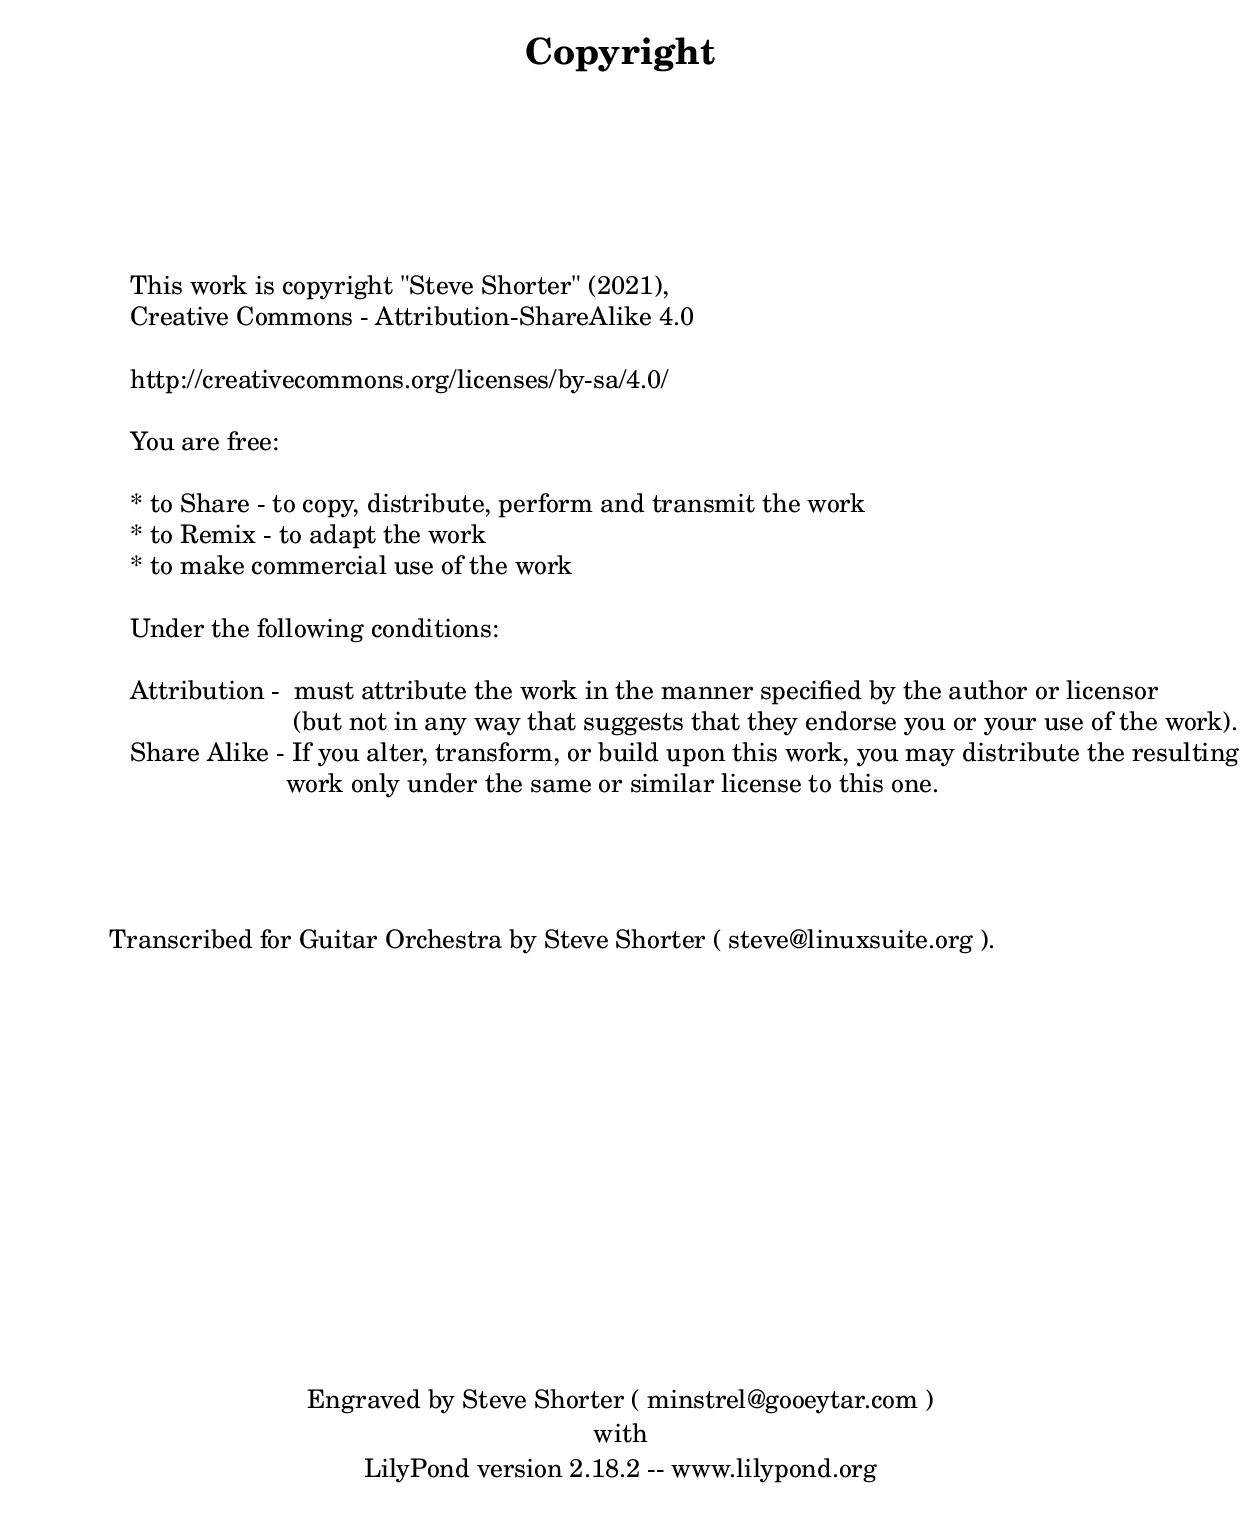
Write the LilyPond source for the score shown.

\version "2.18.2"

\bookpart {

    \paper { print-page-number = ##t }

    \header { title = "Copyright" }

    \tocItem \markup { Copyright }

    \markup { \column { 
	" "
	" "
	" "
	\fontsize #1 {
	" "
	" "
	" "
	" "
	"          This work is copyright \"Steve Shorter\" (2021),"
        "          Creative Commons - Attribution-ShareAlike 4.0 "
	" "
	"          http://creativecommons.org/licenses/by-sa/4.0/"
	" "
	"          You are free:"
	" "
	"          * to Share - to copy, distribute, perform and transmit the work"
	"          * to Remix - to adapt the work"
	"          * to make commercial use of the work"
	" "
	"          Under the following conditions:"
	" "
	"          Attribution -  must attribute the work in the manner specified by the author or licensor"
        "                                 (but not in any way that suggests that they endorse you or your use of the work)."
	"          Share Alike - If you alter, transform, or build upon this work, you may distribute the resulting"
        "                                work only under the same or similar license to this one."
	" "
	" "
	" "
	" "
	"       Transcribed for Guitar Orchestra by Steve Shorter ( steve@linuxsuite.org )."
	" "
	" "
	" "
	" "
	" "
	" "
	" "
	" "
	" "
	" "
	" "
	" "
	" "
	" "
	}
       }
    }
    \markup { \fill-line { \fontsize #1 "Engraved by Steve Shorter ( minstrel@gooeytar.com )" } }
    \markup { \fill-line { \fontsize #1 " " } }
    \markup { \fill-line { \fontsize #1 "with" } }
    \markup { \fill-line { \fontsize #1 " " } }
    \markup { \fill-line { \fontsize #1 "LilyPond version 2.18.2 -- www.lilypond.org" } }

}
